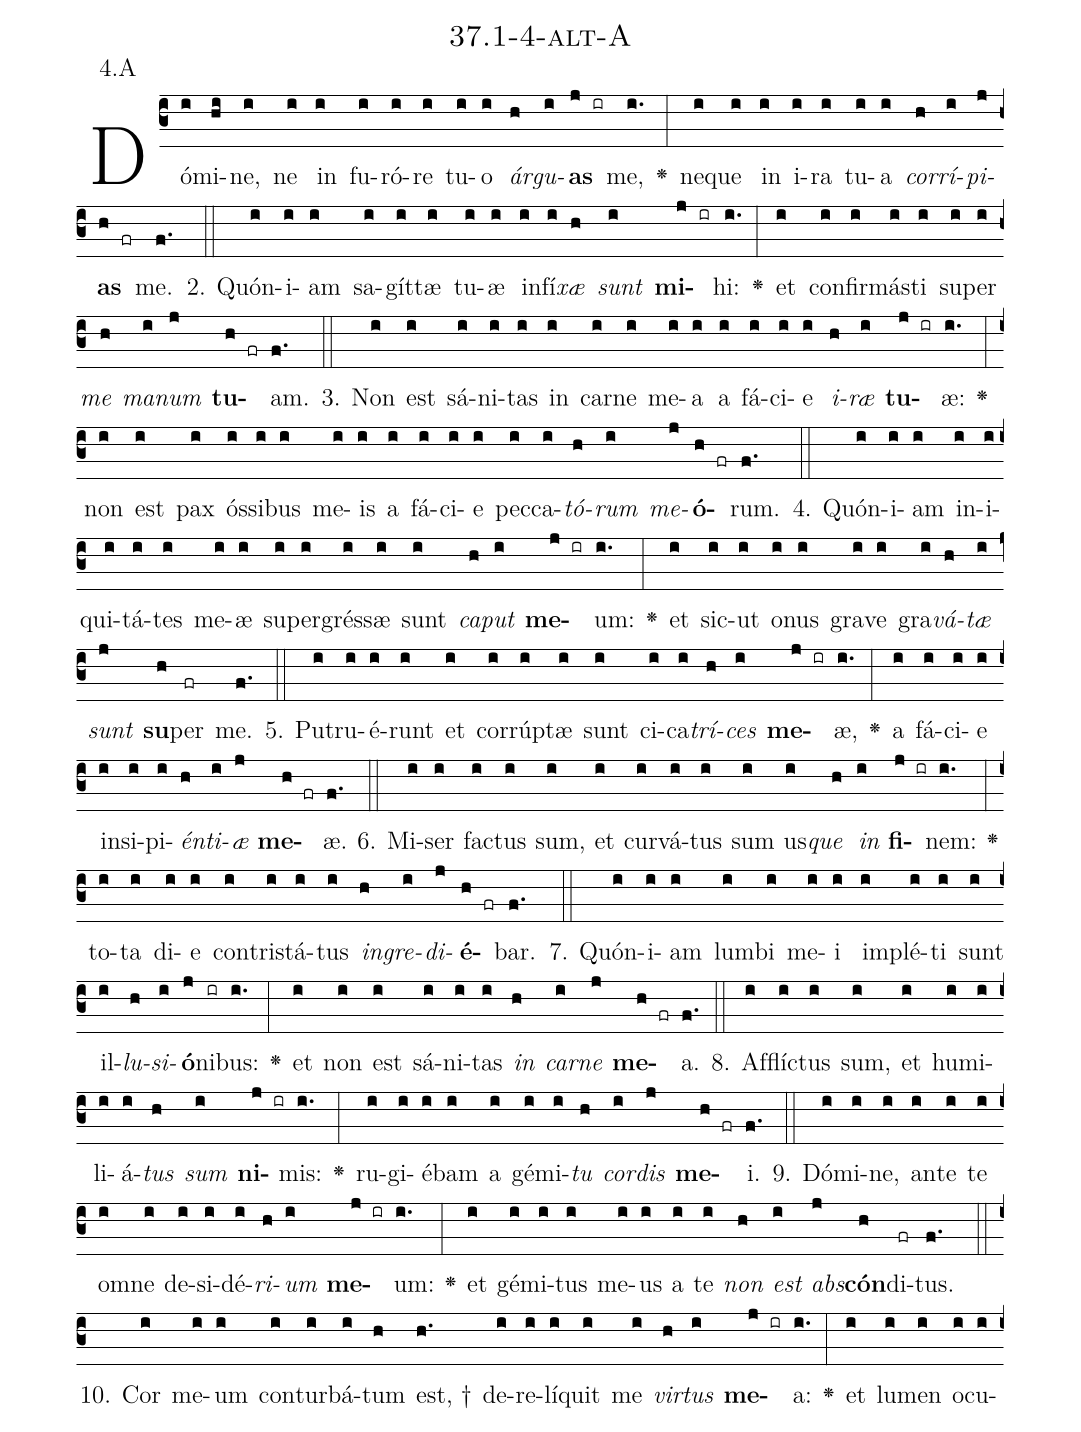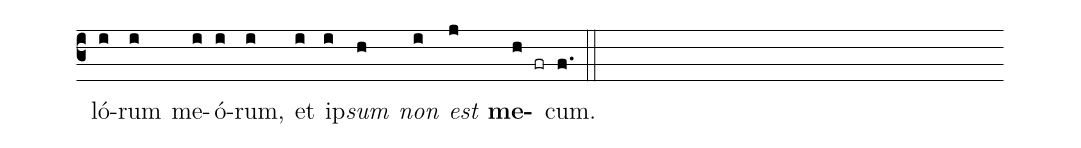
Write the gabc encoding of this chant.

name: 37.1-4-alt-A;
annotation: 4.A;
%%
(c3)Dó(i)mi(hi)ne,(i) ne(i) in(i) fu(i)ró(i)re(i) tu(i)o(i) <i>ár</i>(h)<i>gu</i>(i)<b>as</b>(j ir) me,(i.) <v>\greheightstar</v>(:) ne(i)que(i) in(i) i(i)ra(i) tu(i)a(i) <i>cor</i>(h)<i>rí</i>(i)<i>pi</i>(j)<b>as</b>(h fr) me.(f.) (::)
2. Quón(i)i(i)am(i) sa(i)gít(i)tæ(i) tu(i)æ(i) in(i)fí(i)<i>xæ</i>(h) <i>sunt</i>(i) <b>mi</b>(j ir)hi:(i.) <v>\greheightstar</v>(:) et(i) con(i)fir(i)más(i)ti(i) su(i)per(i) <i>me</i>(h) <i>ma</i>(i)<i>num</i>(j) <b>tu</b>(h fr)am.(f.) (::)
3. Non(i) est(i) sá(i)ni(i)tas(i) in(i) car(i)ne(i) me(i)a(i) a(i) fá(i)ci(i)e(i) <i>i</i>(h)<i>ræ</i>(i) <b>tu</b>(j ir)æ:(i.) <v>\greheightstar</v>(:) non(i) est(i) pax(i) ós(i)si(i)bus(i) me(i)is(i) a(i) fá(i)ci(i)e(i) pec(i)ca(i)<i>tó</i>(h)<i>rum</i>(i) <i>me</i>(j)<b>ó</b>(h fr)rum.(f.) (::)
4. Quón(i)i(i)am(i) in(i)i(i)qui(i)tá(i)tes(i) me(i)æ(i) su(i)per(i)grés(i)sæ(i) sunt(i) <i>ca</i>(h)<i>put</i>(i) <b>me</b>(j ir)um:(i.) <v>\greheightstar</v>(:) et(i) sic(i)ut(i) o(i)nus(i) gra(i)ve(i) gra(i)<i>vá</i>(h)<i>tæ</i>(i) <i>sunt</i>(j) <b>su</b>(h)per(fr) me.(f.) (::)
5. Pu(i)tru(i)é(i)runt(i) et(i) cor(i)rúp(i)tæ(i) sunt(i) ci(i)ca(i)<i>trí</i>(h)<i>ces</i>(i) <b>me</b>(j ir)æ,(i.) <v>\greheightstar</v>(:) a(i) fá(i)ci(i)e(i) in(i)si(i)pi(i)<i>én</i>(h)<i>ti</i>(i)<i>æ</i>(j) <b>me</b>(h fr)æ.(f.) (::)
6. Mi(i)ser(i) fac(i)tus(i) sum,(i) et(i) cur(i)vá(i)tus(i) sum(i) us(i)<i>que</i>(h) <i>in</i>(i) <b>fi</b>(j ir)nem:(i.) <v>\greheightstar</v>(:) to(i)ta(i) di(i)e(i) con(i)tris(i)tá(i)tus(i) <i>in</i>(h)<i>gre</i>(i)<i>di</i>(j)<b>é</b>(h fr)bar.(f.) (::)
7. Quón(i)i(i)am(i) lum(i)bi(i) me(i)i(i) im(i)plé(i)ti(i) sunt(i) il(i)<i>lu</i>(h)<i>si</i>(i)<b>ó</b>(j)ni(ir)bus:(i.) <v>\greheightstar</v>(:) et(i) non(i) est(i) sá(i)ni(i)tas(i) <i>in</i>(h) <i>car</i>(i)<i>ne</i>(j) <b>me</b>(h fr)a.(f.) (::)
8. Af(i)flíc(i)tus(i) sum,(i) et(i) hu(i)mi(i)li(i)á(i)<i>tus</i>(h) <i>sum</i>(i) <b>ni</b>(j ir)mis:(i.) <v>\greheightstar</v>(:) ru(i)gi(i)é(i)bam(i) a(i) gé(i)mi(i)<i>tu</i>(h) <i>cor</i>(i)<i>dis</i>(j) <b>me</b>(h fr)i.(f.) (::)
9. Dó(i)mi(i)ne,(i) an(i)te(i) te(i) om(i)ne(i) de(i)si(i)dé(i)<i>ri</i>(h)<i>um</i>(i) <b>me</b>(j ir)um:(i.) <v>\greheightstar</v>(:) et(i) gé(i)mi(i)tus(i) me(i)us(i) a(i) te(i) <i>non</i>(h) <i>est</i>(i) <i>abs</i>(j)<b>cón</b>(h)di(fr)tus.(f.) (::)
10. Cor(i) me(i)um(i) con(i)tur(i)bá(i)tum(h) est, †(h.) de(i)re(i)lí(i)quit(i) me(i) <i>vir</i>(h)<i>tus</i>(i) <b>me</b>(j ir)a:(i.) <v>\greheightstar</v>(:) et(i) lu(i)men(i) o(i)cu(i)ló(i)rum(i) me(i)ó(i)rum,(i) et(i) ip(i)<i>sum</i>(h) <i>non</i>(i) <i>est</i>(j) <b>me</b>(h fr)cum.(f.) (::)
